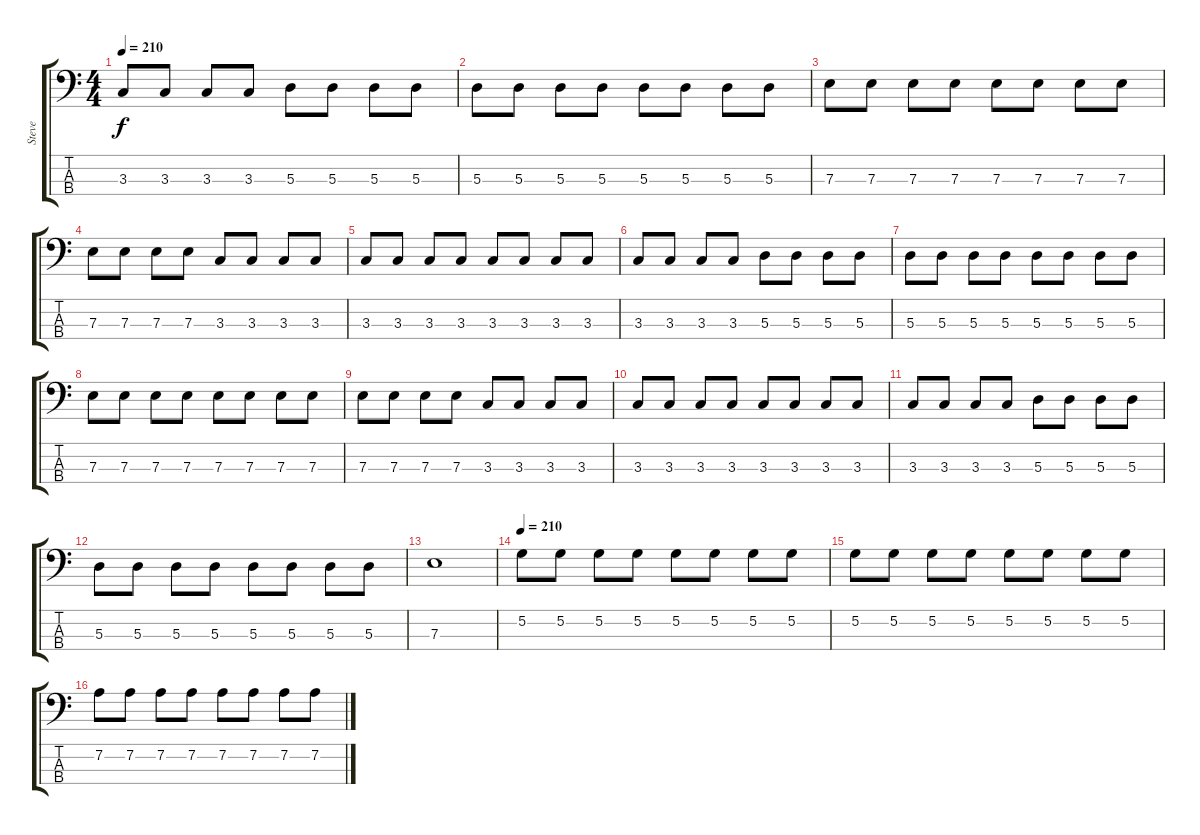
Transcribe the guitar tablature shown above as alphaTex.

\track ("Steve" "Steve") {instrument electricbassfinger}
\staff {score tabs}
\tuning (G2 D2 A1 E1) {hide}
\ts (4 4)
\tempo 210
\clef f4
\ks c
3.3.8{dy f} 3.3.8 3.3.8 3.3.8 5.3.8 5.3.8 5.3.8 5.3.8 |
5.3.8 5.3.8 5.3.8 5.3.8 5.3.8 5.3.8 5.3.8 5.3.8 |
7.3.8 7.3.8 7.3.8 7.3.8 7.3.8 7.3.8 7.3.8 7.3.8 |
7.3.8 7.3.8 7.3.8 7.3.8 3.3.8 3.3.8 3.3.8 3.3.8 |
3.3.8 3.3.8 3.3.8 3.3.8 3.3.8 3.3.8 3.3.8 3.3.8 |
3.3.8 3.3.8 3.3.8 3.3.8 5.3.8 5.3.8 5.3.8 5.3.8 |
5.3.8 5.3.8 5.3.8 5.3.8 5.3.8 5.3.8 5.3.8 5.3.8 |
7.3.8 7.3.8 7.3.8 7.3.8 7.3.8 7.3.8 7.3.8 7.3.8 |
7.3.8 7.3.8 7.3.8 7.3.8 3.3.8 3.3.8 3.3.8 3.3.8 |
3.3.8 3.3.8 3.3.8 3.3.8 3.3.8 3.3.8 3.3.8 3.3.8 |
3.3.8 3.3.8 3.3.8 3.3.8 5.3.8 5.3.8 5.3.8 5.3.8 |
5.3.8 5.3.8 5.3.8 5.3.8 5.3.8 5.3.8 5.3.8 5.3.8 |
7.3.1 |
\tempo 210
5.2.8 5.2.8 5.2.8 5.2.8 5.2.8 5.2.8 5.2.8 5.2.8 |
5.2.8 5.2.8 5.2.8 5.2.8 5.2.8 5.2.8 5.2.8 5.2.8 |
7.2.8 7.2.8 7.2.8 7.2.8 7.2.8 7.2.8 7.2.8 7.2.8
